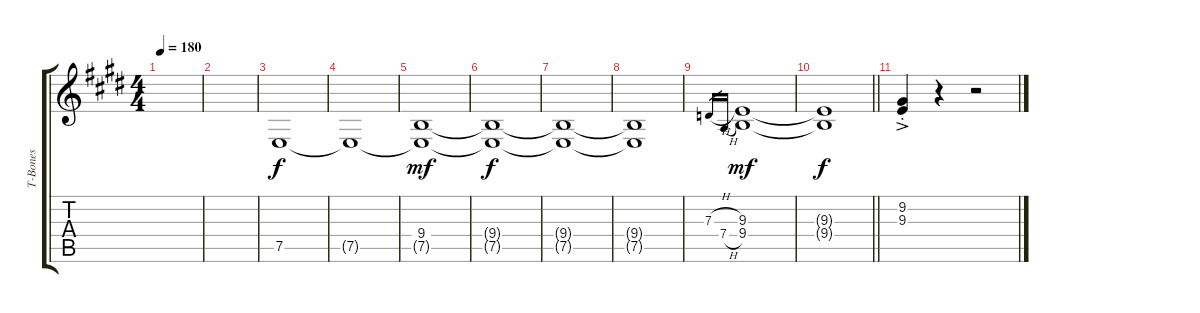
\track ("T-Bones" "T-Bones") {instrument frenchhorn bank 255}
\staff {score tabs}
\tuning (E4 B3 G3 D3 A2 E2) {hide}
\ts (4 4)
\tempo 180
\clef g2
\ks e
|
|
7.5.1 |
7.5{t}.1{dy f} |
(9.4 7.5{t}).1{dy mf} |
(9.4{t} 7.5{t}).1{dy f} |
(9.4{t} 7.5{t}).1 |
(9.4{t} 7.5{t}).1 |
7.3{h}.16{gr} 7.4{h}.16{gr} (9.3 9.4).1{dy mf} |
\barLineRight lightlight
(9.3{t} 9.4{t}).1{dy f} |
(9.2{ac st} 9.3{ac st}).4 r.4 r.2
